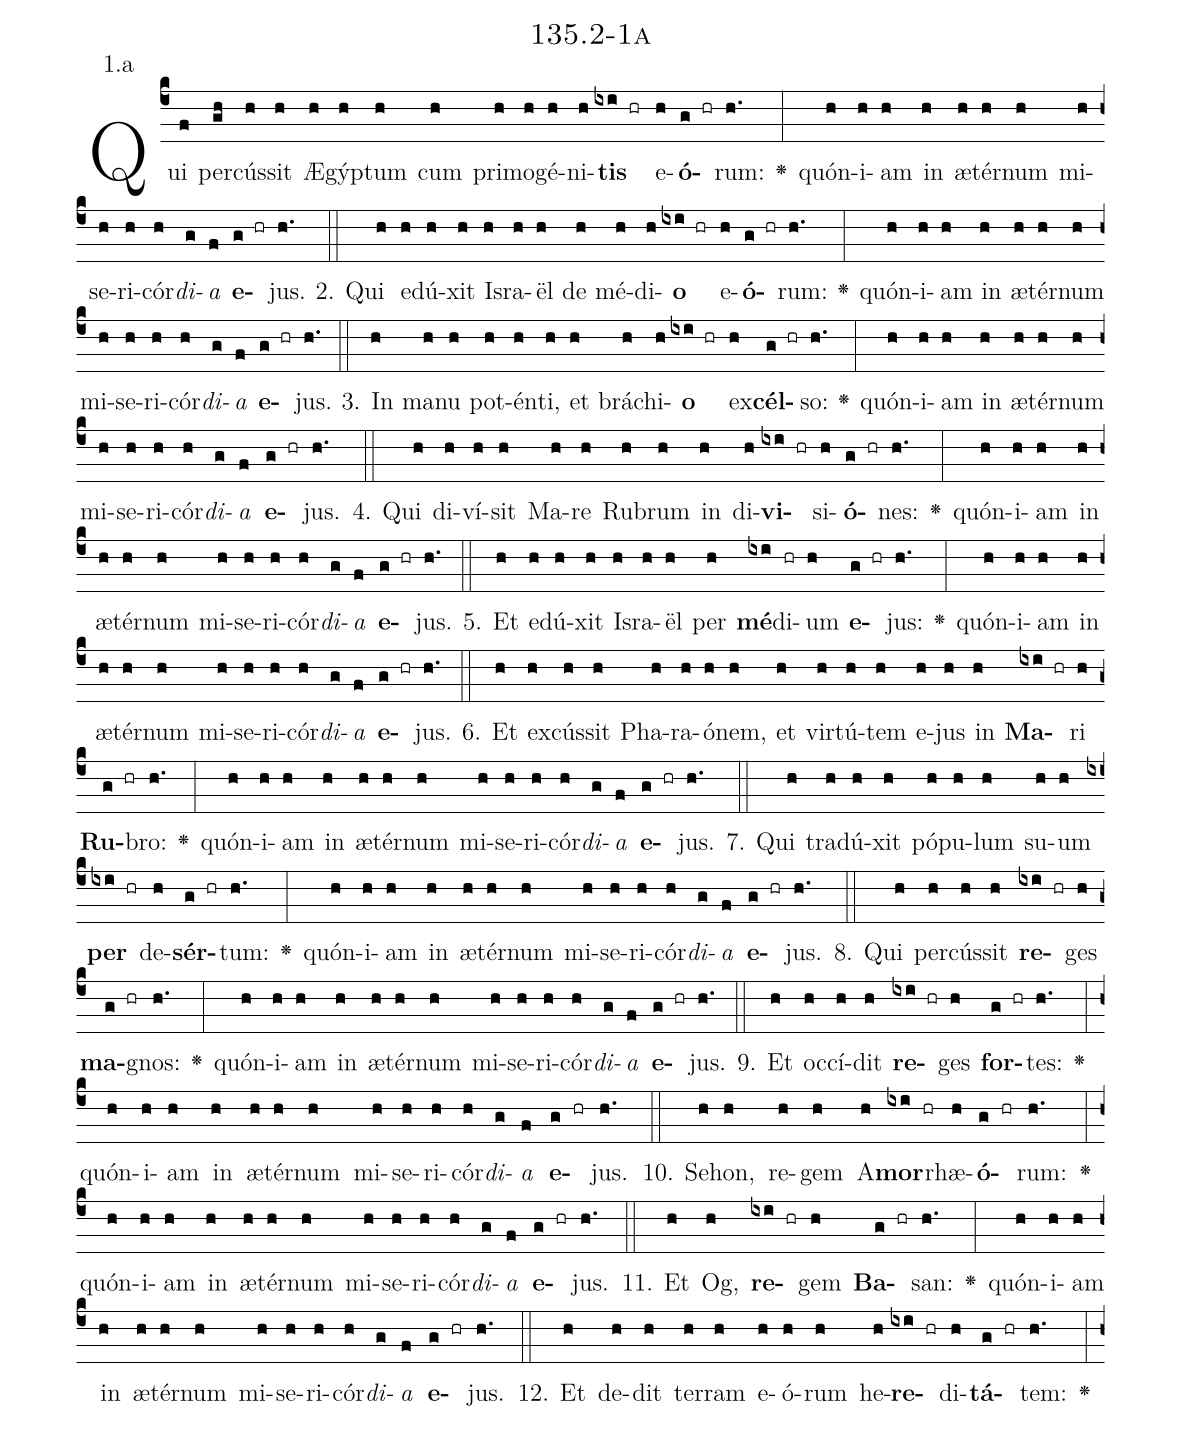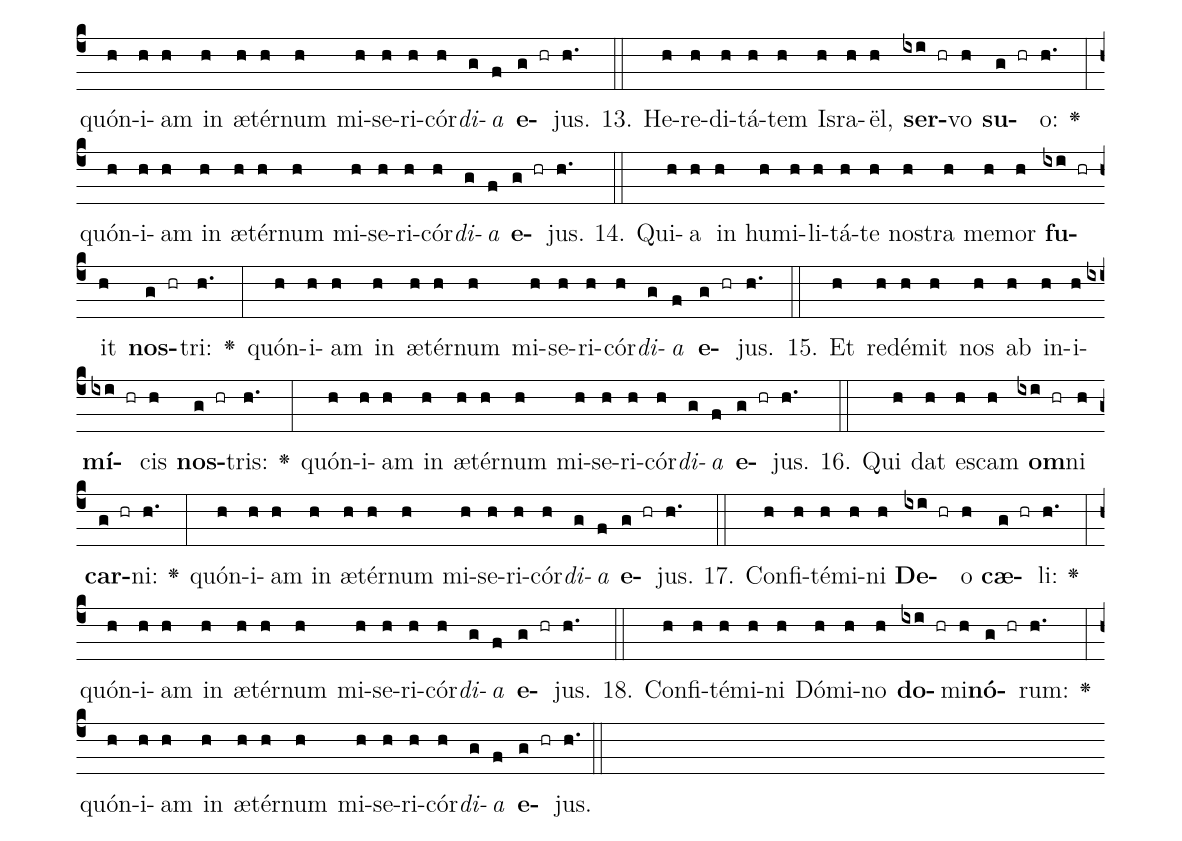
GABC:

name: 135.2-1a;
annotation: 1.a;
%%
(c4)Qui(f) per(gh)cús(h)sit(h) Æ(h)gýp(h)tum(h) cum(h) pri(h)mo(h)gé(h)ni(h)<b>tis</b>(ixi hr) e(h)<b>ó</b>(g hr)rum:(h.) <v>\greheightstar</v>(:) quón(h)i(h)am(h) in(h) æ(h)tér(h)num(h) mi(h)se(h)ri(h)cór(h)<i>di</i>(g)<i>a</i>(f) <b>e</b>(g hr)jus.(h.) (::)
2. Qui(h) e(h)dú(h)xit(h) Is(h)ra(h)ël(h) de(h) mé(h)di(h)<b>o</b>(ixi hr) e(h)<b>ó</b>(g hr)rum:(h.) <v>\greheightstar</v>(:) quón(h)i(h)am(h) in(h) æ(h)tér(h)num(h) mi(h)se(h)ri(h)cór(h)<i>di</i>(g)<i>a</i>(f) <b>e</b>(g hr)jus.(h.) (::)
3. In(h) ma(h)nu(h) pot(h)én(h)ti,(h) et(h) brá(h)chi(h)<b>o</b>(ixi hr) ex(h)<b>cél</b>(g hr)so:(h.) <v>\greheightstar</v>(:) quón(h)i(h)am(h) in(h) æ(h)tér(h)num(h) mi(h)se(h)ri(h)cór(h)<i>di</i>(g)<i>a</i>(f) <b>e</b>(g hr)jus.(h.) (::)
4. Qui(h) di(h)ví(h)sit(h) Ma(h)re(h) Ru(h)brum(h) in(h) di(h)<b>vi</b>(ixi hr)si(h)<b>ó</b>(g hr)nes:(h.) <v>\greheightstar</v>(:) quón(h)i(h)am(h) in(h) æ(h)tér(h)num(h) mi(h)se(h)ri(h)cór(h)<i>di</i>(g)<i>a</i>(f) <b>e</b>(g hr)jus.(h.) (::)
5. Et(h) e(h)dú(h)xit(h) Is(h)ra(h)ël(h) per(h) <b>mé</b>(ixi)di(hr)um(h) <b>e</b>(g hr)jus:(h.) <v>\greheightstar</v>(:) quón(h)i(h)am(h) in(h) æ(h)tér(h)num(h) mi(h)se(h)ri(h)cór(h)<i>di</i>(g)<i>a</i>(f) <b>e</b>(g hr)jus.(h.) (::)
6. Et(h) ex(h)cús(h)sit(h) Pha(h)ra(h)ó(h)nem,(h) et(h) vir(h)tú(h)tem(h) e(h)jus(h) in(h) <b>Ma</b>(ixi hr)ri(h) <b>Ru</b>(g hr)bro:(h.) <v>\greheightstar</v>(:) quón(h)i(h)am(h) in(h) æ(h)tér(h)num(h) mi(h)se(h)ri(h)cór(h)<i>di</i>(g)<i>a</i>(f) <b>e</b>(g hr)jus.(h.) (::)
7. Qui(h) tra(h)dú(h)xit(h) pó(h)pu(h)lum(h) su(h)um(h) <b>per</b>(ixi hr) de(h)<b>sér</b>(g hr)tum:(h.) <v>\greheightstar</v>(:) quón(h)i(h)am(h) in(h) æ(h)tér(h)num(h) mi(h)se(h)ri(h)cór(h)<i>di</i>(g)<i>a</i>(f) <b>e</b>(g hr)jus.(h.) (::)
8. Qui(h) per(h)cús(h)sit(h) <b>re</b>(ixi hr)ges(h) <b>ma</b>(g hr)gnos:(h.) <v>\greheightstar</v>(:) quón(h)i(h)am(h) in(h) æ(h)tér(h)num(h) mi(h)se(h)ri(h)cór(h)<i>di</i>(g)<i>a</i>(f) <b>e</b>(g hr)jus.(h.) (::)
9. Et(h) oc(h)cí(h)dit(h) <b>re</b>(ixi hr)ges(h) <b>for</b>(g hr)tes:(h.) <v>\greheightstar</v>(:) quón(h)i(h)am(h) in(h) æ(h)tér(h)num(h) mi(h)se(h)ri(h)cór(h)<i>di</i>(g)<i>a</i>(f) <b>e</b>(g hr)jus.(h.) (::)
10. Se(h)hon,(h) re(h)gem(h) A(h)<b>mor</b>(ixi hr)rhæ(h)<b>ó</b>(g hr)rum:(h.) <v>\greheightstar</v>(:) quón(h)i(h)am(h) in(h) æ(h)tér(h)num(h) mi(h)se(h)ri(h)cór(h)<i>di</i>(g)<i>a</i>(f) <b>e</b>(g hr)jus.(h.) (::)
11. Et(h) Og,(h) <b>re</b>(ixi hr)gem(h) <b>Ba</b>(g hr)san:(h.) <v>\greheightstar</v>(:) quón(h)i(h)am(h) in(h) æ(h)tér(h)num(h) mi(h)se(h)ri(h)cór(h)<i>di</i>(g)<i>a</i>(f) <b>e</b>(g hr)jus.(h.) (::)
12. Et(h) de(h)dit(h) ter(h)ram(h) e(h)ó(h)rum(h) he(h)<b>re</b>(ixi hr)di(h)<b>tá</b>(g hr)tem:(h.) <v>\greheightstar</v>(:) quón(h)i(h)am(h) in(h) æ(h)tér(h)num(h) mi(h)se(h)ri(h)cór(h)<i>di</i>(g)<i>a</i>(f) <b>e</b>(g hr)jus.(h.) (::)
13. He(h)re(h)di(h)tá(h)tem(h) Is(h)ra(h)ël,(h) <b>ser</b>(ixi hr)vo(h) <b>su</b>(g hr)o:(h.) <v>\greheightstar</v>(:) quón(h)i(h)am(h) in(h) æ(h)tér(h)num(h) mi(h)se(h)ri(h)cór(h)<i>di</i>(g)<i>a</i>(f) <b>e</b>(g hr)jus.(h.) (::)
14. Qui(h)a(h) in(h) hu(h)mi(h)li(h)tá(h)te(h) nos(h)tra(h) me(h)mor(h) <b>fu</b>(ixi hr)it(h) <b>nos</b>(g hr)tri:(h.) <v>\greheightstar</v>(:) quón(h)i(h)am(h) in(h) æ(h)tér(h)num(h) mi(h)se(h)ri(h)cór(h)<i>di</i>(g)<i>a</i>(f) <b>e</b>(g hr)jus.(h.) (::)
15. Et(h) red(h)é(h)mit(h) nos(h) ab(h) in(h)i(h)<b>mí</b>(ixi hr)cis(h) <b>nos</b>(g hr)tris:(h.) <v>\greheightstar</v>(:) quón(h)i(h)am(h) in(h) æ(h)tér(h)num(h) mi(h)se(h)ri(h)cór(h)<i>di</i>(g)<i>a</i>(f) <b>e</b>(g hr)jus.(h.) (::)
16. Qui(h) dat(h) es(h)cam(h) <b>om</b>(ixi hr)ni(h) <b>car</b>(g hr)ni:(h.) <v>\greheightstar</v>(:) quón(h)i(h)am(h) in(h) æ(h)tér(h)num(h) mi(h)se(h)ri(h)cór(h)<i>di</i>(g)<i>a</i>(f) <b>e</b>(g hr)jus.(h.) (::)
17. Con(h)fi(h)té(h)mi(h)ni(h) <b>De</b>(ixi hr)o(h) <b>cæ</b>(g hr)li:(h.) <v>\greheightstar</v>(:) quón(h)i(h)am(h) in(h) æ(h)tér(h)num(h) mi(h)se(h)ri(h)cór(h)<i>di</i>(g)<i>a</i>(f) <b>e</b>(g hr)jus.(h.) (::)
18. Con(h)fi(h)té(h)mi(h)ni(h) Dó(h)mi(h)no(h) <b>do</b>(ixi hr)mi(h)<b>nó</b>(g hr)rum:(h.) <v>\greheightstar</v>(:) quón(h)i(h)am(h) in(h) æ(h)tér(h)num(h) mi(h)se(h)ri(h)cór(h)<i>di</i>(g)<i>a</i>(f) <b>e</b>(g hr)jus.(h.) (::)
